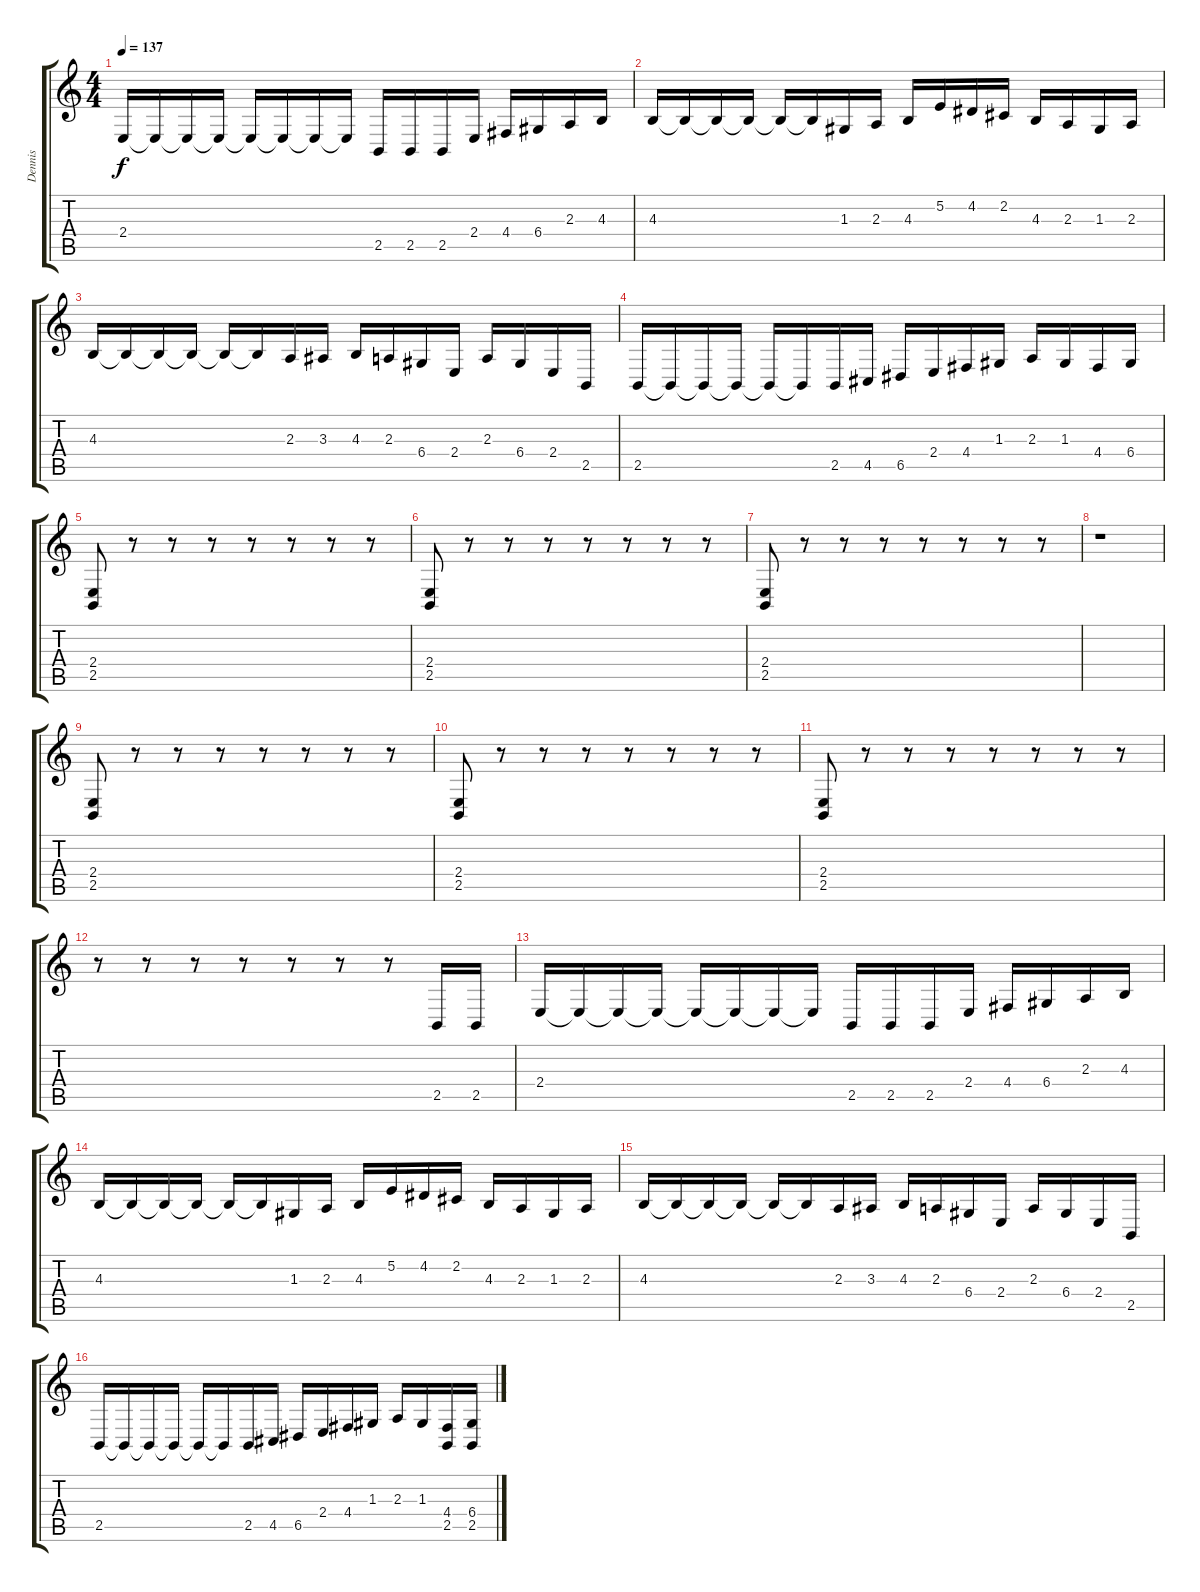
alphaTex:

\track ("Dennis" "Dennis") {instrument viola}
\staff {score tabs}
\tuning (E4 B3 G3 D3 A2 E2) {hide}
\ts (4 4)
\tempo 137
\clef g2
\ks c
2.4.16{dy f} 2.4{t}.16 2.4{t}.16 2.4{t}.16 2.4{t}.16 2.4{t}.16 2.4{t}.16 2.4{t}.16 2.5.16 2.5.16 2.5.16 2.4.16 4.4.16 6.4.16 2.3.16 4.3.16 |
4.3.16 4.3{t}.16 4.3{t}.16 4.3{t}.16 4.3{t}.16 4.3{t}.16 1.3.16 2.3.16 4.3.16 5.2.16 4.2.16 2.2.16 4.3.16 2.3.16 1.3.16 2.3.16 |
4.3.16 4.3{t}.16 4.3{t}.16 4.3{t}.16 4.3{t}.16 4.3{t}.16 2.3.16 3.3.16 4.3.16 2.3.16 6.4.16 2.4.16 2.3.16 6.4.16 2.4.16 2.5.16 |
2.5.16 2.5{t}.16 2.5{t}.16 2.5{t}.16 2.5{t}.16 2.5{t}.16 2.5.16 4.5.16 6.5.16 2.4.16 4.4.16 1.3.16 2.3.16 1.3.16 4.4.16 6.4.16 |
(2.4 2.5).8 r.8 r.8 r.8 r.8 r.8 r.8 r.8 |
(2.4 2.5).8 r.8 r.8 r.8 r.8 r.8 r.8 r.8 |
(2.4 2.5).8 r.8 r.8 r.8 r.8 r.8 r.8 r.8 |
r.1 |
(2.4 2.5).8 r.8 r.8 r.8 r.8 r.8 r.8 r.8 |
(2.4 2.5).8 r.8 r.8 r.8 r.8 r.8 r.8 r.8 |
(2.4 2.5).8 r.8 r.8 r.8 r.8 r.8 r.8 r.8 |
r.8 r.8 r.8 r.8 r.8 r.8 r.8 2.5.16 2.5.16 |
2.4.16 2.4{t}.16 2.4{t}.16 2.4{t}.16 2.4{t}.16 2.4{t}.16 2.4{t}.16 2.4{t}.16 2.5.16 2.5.16 2.5.16 2.4.16 4.4.16 6.4.16 2.3.16 4.3.16 |
4.3.16 4.3{t}.16 4.3{t}.16 4.3{t}.16 4.3{t}.16 4.3{t}.16 1.3.16 2.3.16 4.3.16 5.2.16 4.2.16 2.2.16 4.3.16 2.3.16 1.3.16 2.3.16 |
4.3.16 4.3{t}.16 4.3{t}.16 4.3{t}.16 4.3{t}.16 4.3{t}.16 2.3.16 3.3.16 4.3.16 2.3.16 6.4.16 2.4.16 2.3.16 6.4.16 2.4.16 2.5.16 |
2.5.16 2.5{t}.16 2.5{t}.16 2.5{t}.16 2.5{t}.16 2.5{t}.16 2.5.16 4.5.16 6.5.16 2.4.16 4.4.16 1.3.16 2.3.16 1.3.16 (4.4 2.5).16 (6.4 2.5).16
